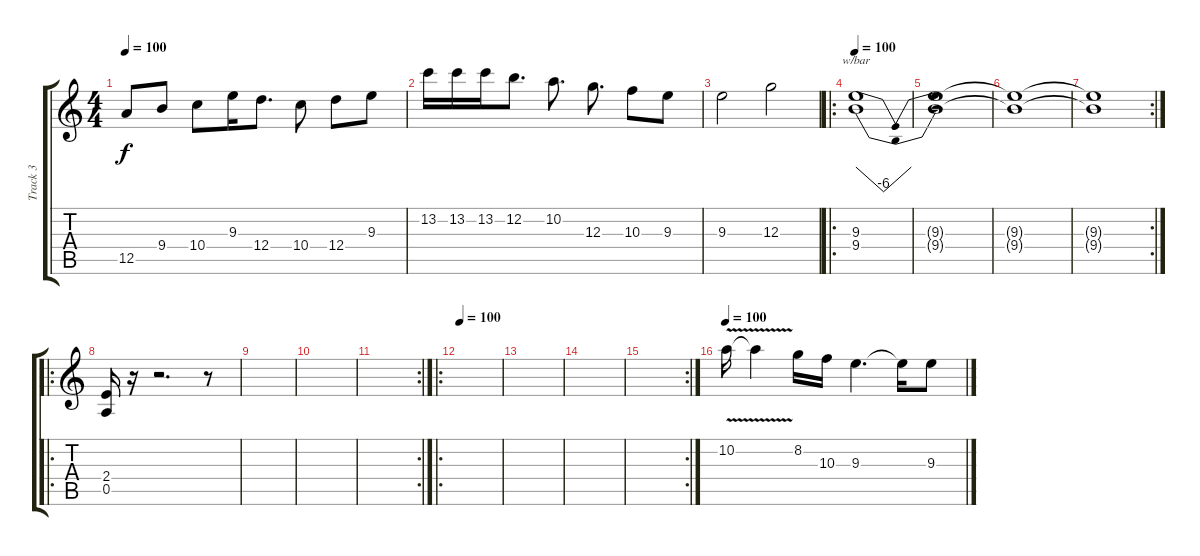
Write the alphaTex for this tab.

\track ("Track 3" "Track 3") {instrument distortionguitar}
\staff {score tabs}
\tuning (E4 B3 G3 D3 A2 E2) {hide}
\ts (4 4)
\tempo 100
\clef g2
\ks c
12.5.8{dy f} 9.4.8 10.4.8 9.3.16 12.4.8{d} 10.4.8 12.4.8 9.3.8 |
13.2.16 13.2.16 13.2.16 12.2.8{d} 10.2.8{d} 12.3.8{d} 10.3.8 9.3.8 |
9.3.2 12.3.2 |
\ro
\tempo 100
(9.3 9.4).1{tbe (dip default 0 0 30 -24 60 0)} |
(9.3{t} 9.4{t}).1 |
(9.3{t} 9.4{t}).1 |
\rc 2
(9.3{t} 9.4{t}).1 |
\ro
(2.4 0.5).16 r.16 r.2{d} r.8 |
|
|
\rc 2
|
\ro
\tempo 100
|
|
|
\rc 2
|
\tempo 100
10.2{v}.16 10.2{t}.4 8.2.16 10.3.16 9.3.4{d} 9.3{t}.16 9.3.8
